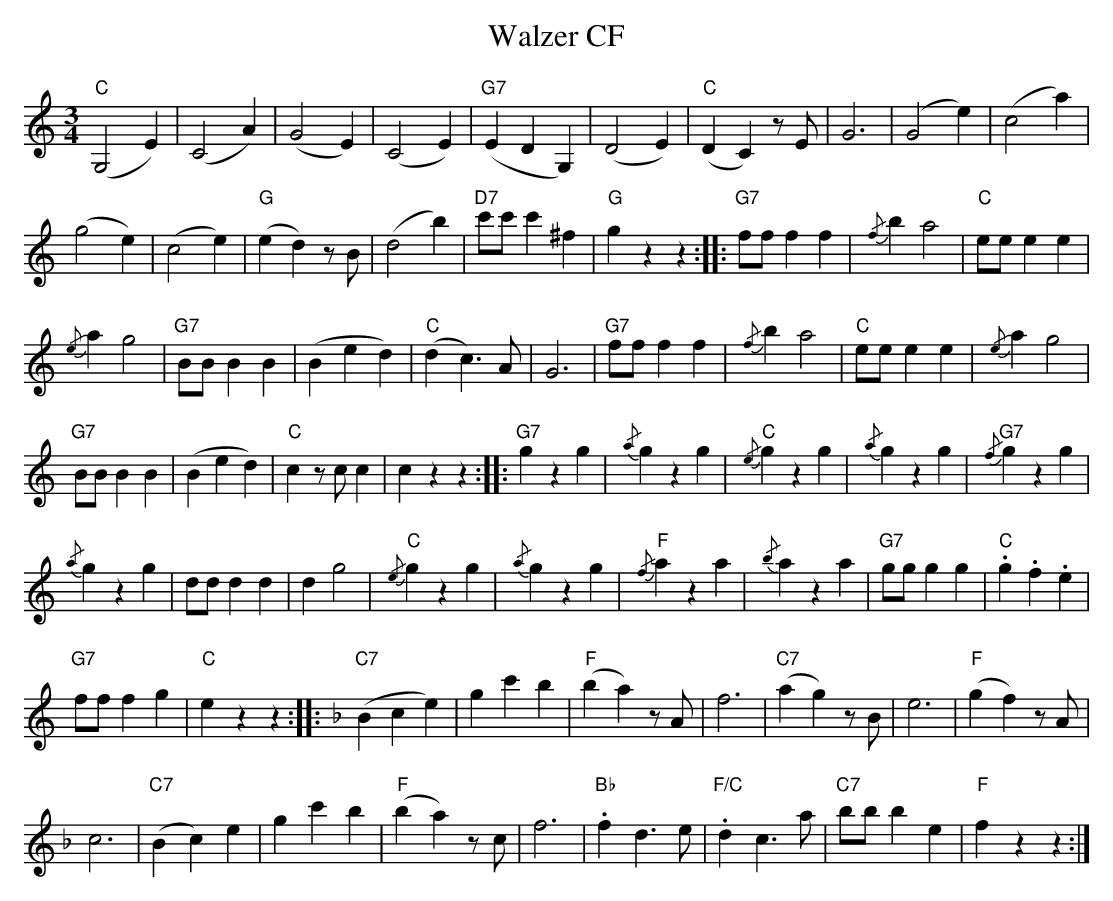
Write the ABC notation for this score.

X:1
T:  Walzer CF
M:3/4
L:1/4
K:C
"C"(G,2E) | (C2A) | (G2E) | (C2E) | "G7"(EDG,) | (D2E) | "C"(DC)z/E/ | G3 | (G2e) | (c2a) |
(g2e) | (c2e) | "G"(ed)z/B/  | (d2b) | "D7"c'/c'/ c'^f | "G"gzz :: "G7"f/f/ ff | {/f}ba2 | "C"e/e/ ee |
{/e}ag2 | "G7"B/B/ BB | (Bed) | "C"(dc>)A | G3 | "G7"f/f/ff | {/f}ba2 | "C"e/e/ee | {/e}ag2 |
"G7"B/B/BB | (Bed) | "C"cz/c/c | czz :: "G7"gzg | {/a}gzg | "C"{/e}gzg | {/a}gzg | "G7"{/f}gzg |
{/a}gzg | d/d/dd | dg2 | "C"{/e}gzg | {/a}gzg | "F"{/f}aza | {/b}aza | "G7"g/g/gg | "C".g.f.e |
"G7"f/f/fg | "C"ezz :: [K:F] "C7"(Bce) | gc'b | "F"(ba)z/A/ | f3 | "C7"(ag)z/B/ | e3 | "F"(gf)z/A/ |
c3 | "C7"(Bc)e | gc'b | "F"(ba)z/c/ | f3 | "Bb".fd>e | "F/C".dc>a | "C7"b/b/be | "F"fzz :|
